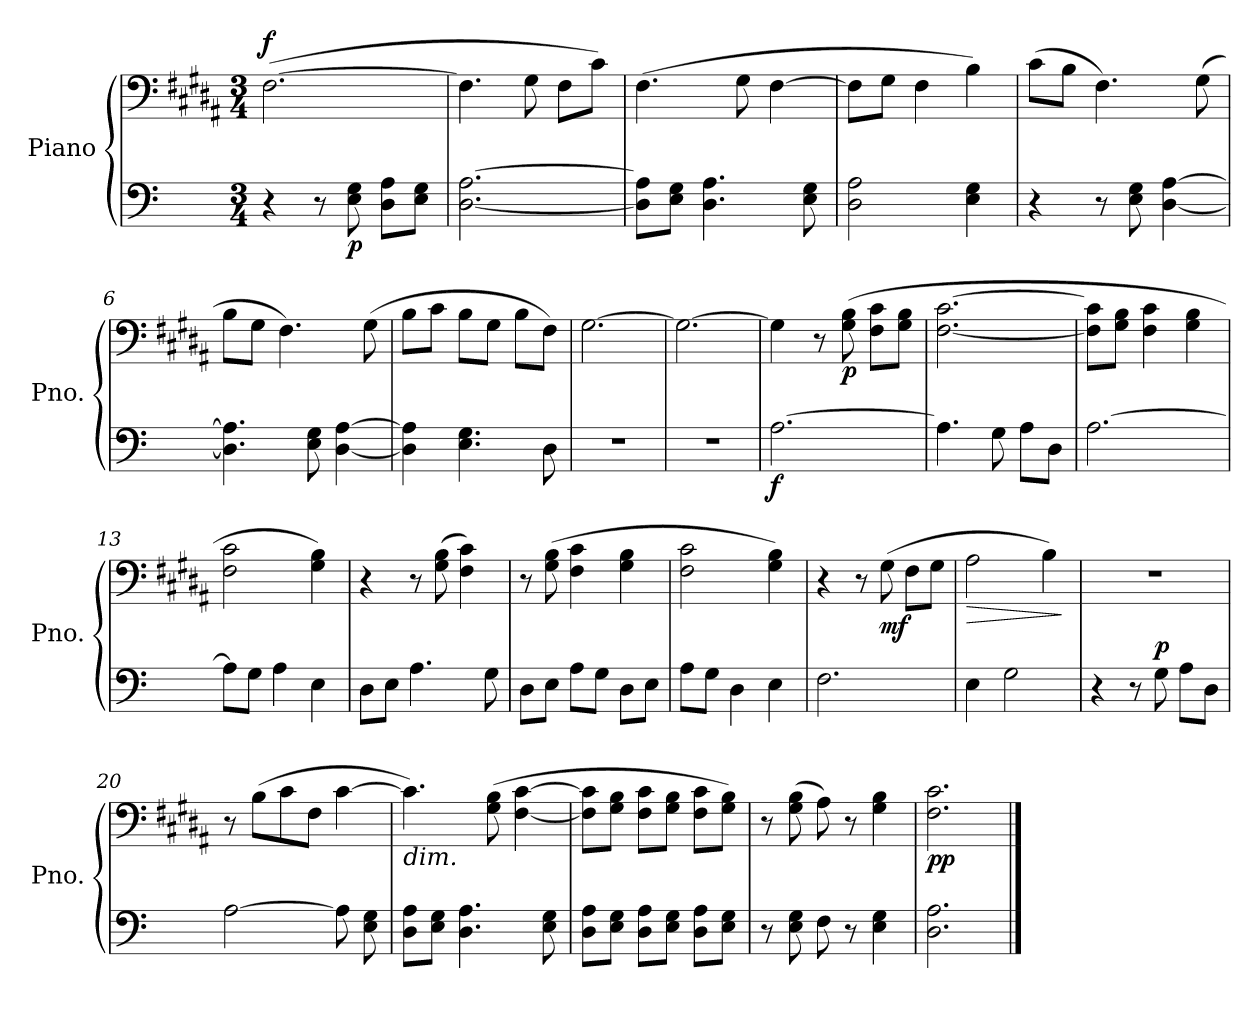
**kern	**kern	**dynam
*part1	*part1	*part1
*staff2	*staff1	*staff1/2
*I"Piano	*	*
*I'Pno.	*	*
*clefF4	*clefF4	*
*	*k[f#c#g#d#a#]	*
*M3/4	*M3/4	*
*MM66	*MM66	*
=1	=1	=1
!	!	!LO:DY:a
4r	(>[2.F#\	f
8r	.	.
!	!	!LO:DY:b=2
8E\ 8G\	.	p
8D\ 8A\L	.	.
8E\ 8G\J	.	.
=2	=2	=2
[2.D\ [2.A\	4.F#\]	.
.	8G#\	.
.	8F#\L	.
.	8c#\J)	.
=3	=3	=3
8D\] 8A\]L	(>4.F#\	.
8E\ 8G\J	.	.
4.D\ 4.A\	.	.
.	8G#\	.
.	[4F#\	.
8E\ 8G\	.	.
=4	=4	=4
2D\ 2A\	8F#\L]	.
.	8G#\J	.
.	4F#\	.
4E\ 4G\	4B\)	.
=5	=5	=5
4r	(>8c#\L	.
.	8B\J	.
8r	4.F#\)	.
8E\ 8G\	.	.
[4D\ [4A\	.	.
.	(>8G#\	.
=6	=6	=6
4.D\] 4.A\]	8B\L	.
.	8G#\J	.
.	4.F#\)	.
8E\ 8G\	.	.
[4D\ [4A\	.	.
.	(>8G#\	.
=7	=7	=7
4D\] 4A\]	8B\L	.
.	8c#\J	.
4.E\ 4.G\	8B\L	.
.	8G#\J	.
.	8B\L	.
8D\	8F#\J)	.
!!LO:LB:g=z
=8	=8	=8
2.r	[2.G#\	.
=9	=9	=9
2.r	2.G#\_	.
=10	=10	=10
!	!	!LO:DY:b=2
[2.A\	4G#\]	f
.	8r	.
!	!	!LO:DY:b
.	(>8G#\ 8B\	p
.	8F#\ 8c#\L	.
.	8G#\ 8B\J	.
=11	=11	=11
4.A\]	[2.F#\ [2.c#\	.
8G\	.	.
8A\L	.	.
8D\J	.	.
=12	=12	=12
[2.A\	8F#\] 8c#\]L	.
.	8G#\ 8B\J	.
.	4F#\ 4c#\	.
.	4G#\ 4B\	.
=13	=13	=13
8A\L]	2F#\ 2c#\	.
8G\J	.	.
4A\	.	.
4E\	4G#\ 4B\)	.
=14	=14	=14
8D\L	4r	.
8E\J	.	.
4.A\	8r	.
.	(>8G#\ 8B\	.
.	4F#\ 4c#\)	.
8G\	.	.
=15	=15	=15
8D\L	8r	.
8E\J	(>8G#\ 8B\	.
8A\L	4F#\ 4c#\	.
8G\J	.	.
8D\L	4G#\ 4B\	.
8E\J	.	.
!!LO:LB:g=z
=16	=16	=16
8A\L	2F#\ 2c#\	.
8G\J	.	.
4D\	.	.
4E\	4G#\ 4B\)	.
=17	=17	=17
2.F\	4r	.
.	8r	.
!	!	!LO:DY:b
.	(>8G#\	mf
.	8F#\L	.
.	8G#\J	.
=18	=18	=18
!	!	!LO:HP:b
4E\	2A#\	>
2G\	.	.
.	4B\)	.
.	.	]
=19	=19	=19
4r	2.r	.
8r	.	.
!	!	!LO:DY:a=2
8G\	.	p
8A\L	.	.
8D\J	.	.
=20	=20	=20
[2A\	8r	.
.	(>8B\L	.
.	8c#\	.
.	8F#\J	.
8A\]	[4c#\	.
8E\ 8G\	.	.
=21	=21	=21
!	!LO:TX:b:i:t=dim.	!
8D\ 8A\L	4.c#\])	.
8E\ 8G\J	.	.
4.D\ 4.A\	.	.
.	(>8G#\ 8B\	.
.	[4F#\ [4c#\	.
8E\ 8G\	.	.
=22	=22	=22
8D\ 8A\L	8F#\] 8c#\]L	.
8E\ 8G\J	8G#\ 8B\J	.
8D\ 8A\L	8F#\ 8c#\L	.
8E\ 8G\J	8G#\ 8B\J	.
8D\ 8A\L	8F#\ 8c#\L	.
8E\ 8G\J	8G#\ 8B\J)	.
!!LO:LB:g=z
=23	=23	=23
8r	8r	.
8E\ 8G\	(>8G#\ 8B\	.
8F\	8A#\)	.
8r	8r	.
4E\ 4G\	4G#\ 4B\	.
=24	=24	=24
!	!	!LO:DY:b
2.D\ 2.A\	2.F#\ 2.c#\	pp
==	==	==
*-	*-	*-
